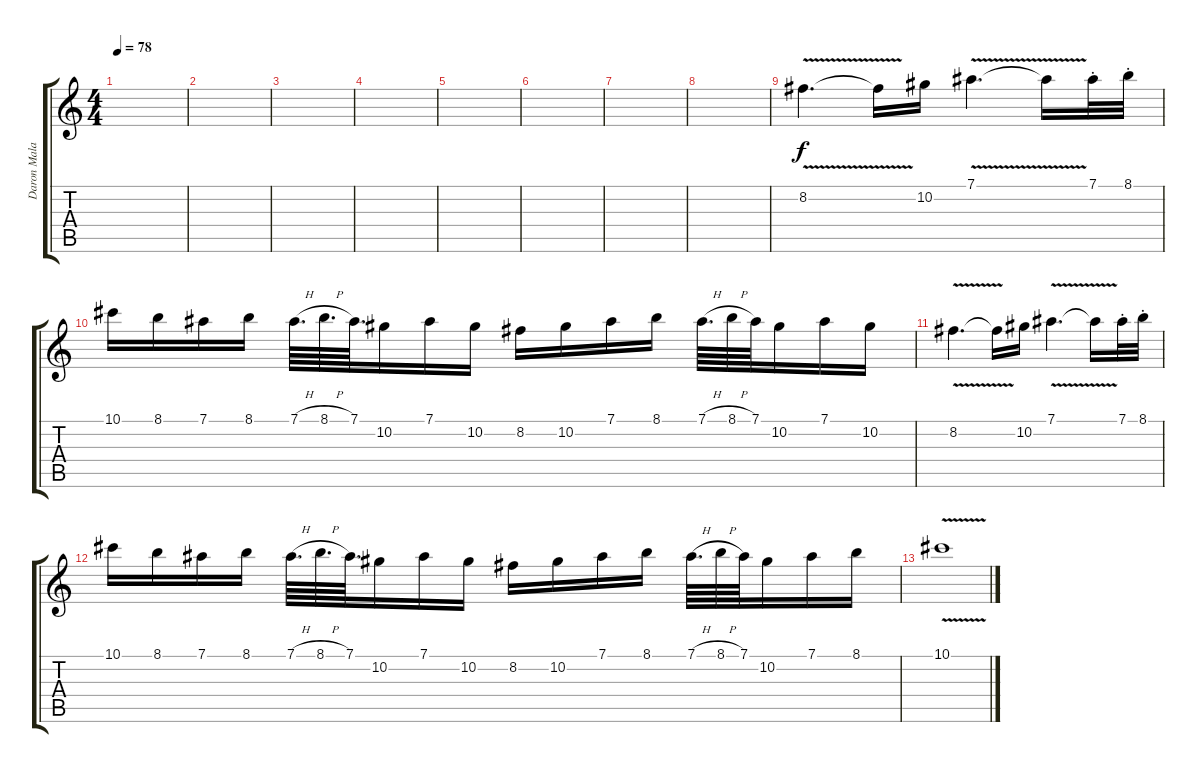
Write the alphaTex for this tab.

\track ("Daron Malakian (Solo - 1st Guitar)" "Daron Mala") {instrument electricguitarjazz}
\staff {score tabs}
\tuning (Eb4 Bb3 Gb3 Db3 Ab2 Eb2) {hide}
\ts (4 4)
\tempo 78
\clef g2
\ks c
|
|
|
|
|
|
|
|
8.2{v}.4{d} 8.2{t}.16 10.2.16 7.1{v}.4{d} 7.1{t}.16 7.1{st}.32 8.1{st}.32 |
10.1.16 8.1.16 7.1.16 8.1.16 7.1{h}.64{d} 8.1{h}.64{d} 7.1.64{d} 10.2.16 7.1.16 10.2.16 8.2.16 10.2.16 7.1.16 8.1.16 7.1{h}.64{d} 8.1{h}.64 7.1.64 10.2.16 7.1.16 10.2.16 |
8.2{v}.4{d} 8.2{t}.16 10.2.16 7.1{v}.4{d} 7.1{t}.16 7.1{st}.32 8.1{st}.32 |
10.1.16 8.1.16 7.1.16 8.1.16 7.1{h}.64{d} 8.1{h}.64{d} 7.1.64{d} 10.2.16 7.1.16 10.2.16 8.2.16 10.2.16 7.1.16 8.1.16 7.1{h}.64{d} 8.1{h}.64 7.1.64 10.2.16 7.1.16 8.1.16 |
10.1{v}.1
